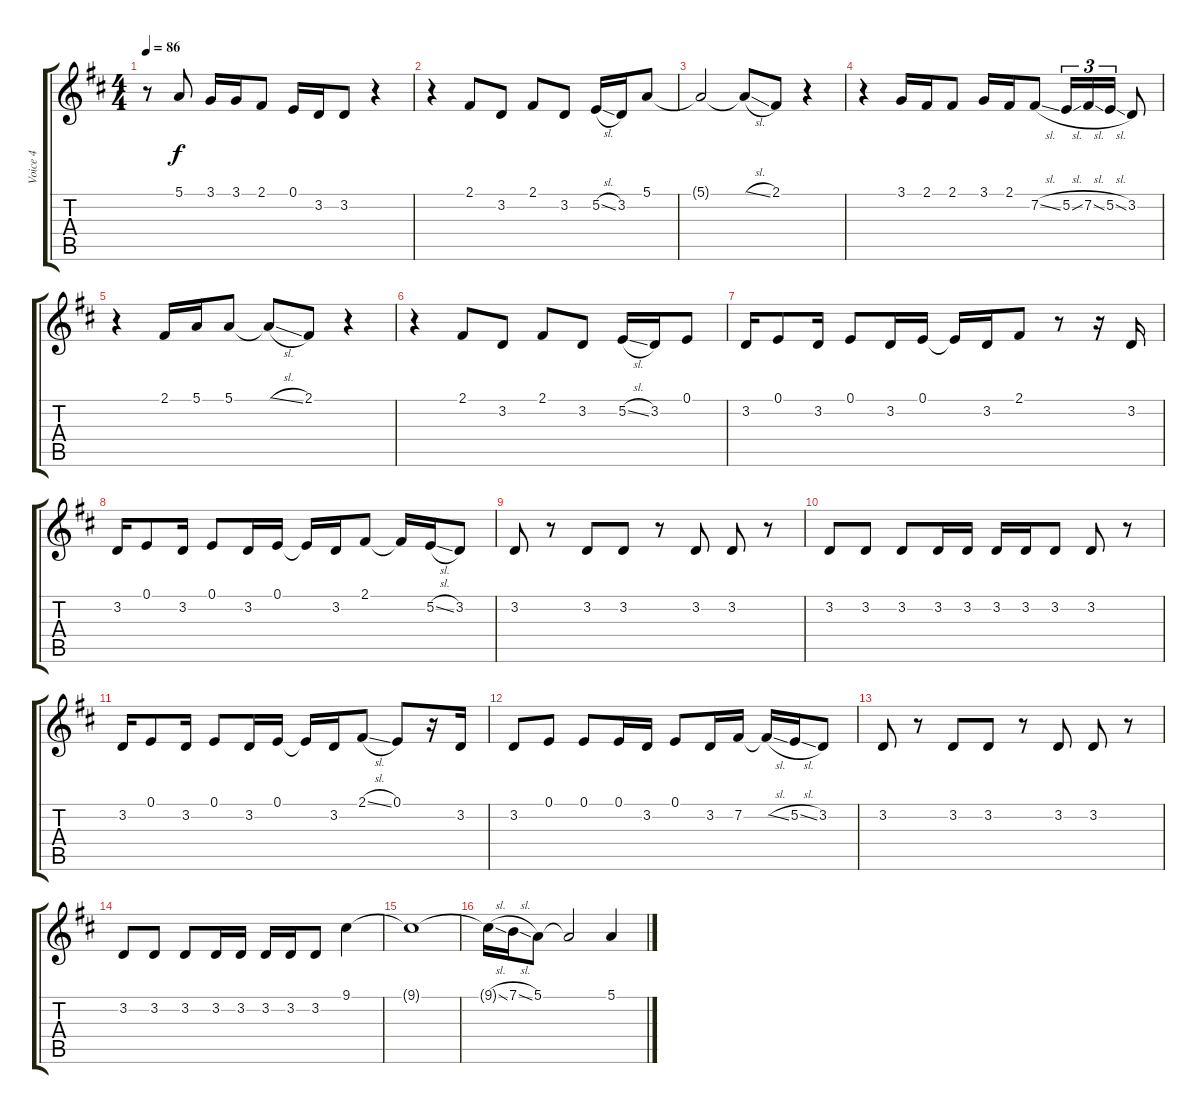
\track ("Voice 4" "Voice 4") {instrument choiraahs}
\staff {score tabs}
\tuning (E4 B3 G3 D3 A2 E2) {hide}
\ts (4 4)
\tempo 86
\clef g2
\ks d
r.8{dy f} 5.1.8 3.1.16 3.1.16 2.1.8 0.1.16 3.2.16 3.2.8 r.4 |
r.4 2.1.8 3.2.8 2.1.8 3.2.8 5.2{sl}.16 3.2.16 5.1.8 |
5.1{t}.2 5.1{sl t}.8 2.1.8 r.4 |
r.4 3.1.16 2.1.16 2.1.8 3.1.16 2.1.16 7.2{sl}.8 5.2{sl}.16{tu (3 2)} 7.2{sl}.16{tu (3 2)} 5.2{sl}.16{tu (3 2)} 3.2.8 |
r.4 2.1.16 5.1.16 5.1.8 5.1{sl t}.8 2.1.8 r.4 |
r.4 2.1.8 3.2.8 2.1.8 3.2.8 5.2{sl}.16 3.2.16 0.1.8 |
3.2.16 0.1.8 3.2.16 0.1.8 3.2.16 0.1.16 0.1{t}.16 3.2.16 2.1.8 r.8 r.16 3.2.16 |
3.2.16 0.1.8 3.2.16 0.1.8 3.2.16 0.1.16 0.1{t}.16 3.2.16 2.1.8 2.1{t}.16 5.2{sl}.16 3.2.8 |
3.2.8 r.8 3.2.8 3.2.8 r.8 3.2.8 3.2.8 r.8 |
3.2.8 3.2.8 3.2.8 3.2.16 3.2.16 3.2.16 3.2.16 3.2.8 3.2.8 r.8 |
3.2.16 0.1.8 3.2.16 0.1.8 3.2.16 0.1.16 0.1{t}.16 3.2.16 2.1{sl}.8 0.1.8 r.16 3.2.16 |
3.2.8 0.1.8 0.1.8 0.1.16 3.2.16 0.1.8 3.2.16 7.2.16 7.2{sl t}.16 5.2{sl}.16 3.2.8 |
3.2.8 r.8 3.2.8 3.2.8 r.8 3.2.8 3.2.8 r.8 |
3.2.8 3.2.8 3.2.8 3.2.16 3.2.16 3.2.16 3.2.16 3.2.8 9.1.4 |
9.1{t}.1 |
9.1{sl t}.16 7.1{sl}.16 5.1.8 5.1{t}.2 5.1.4
